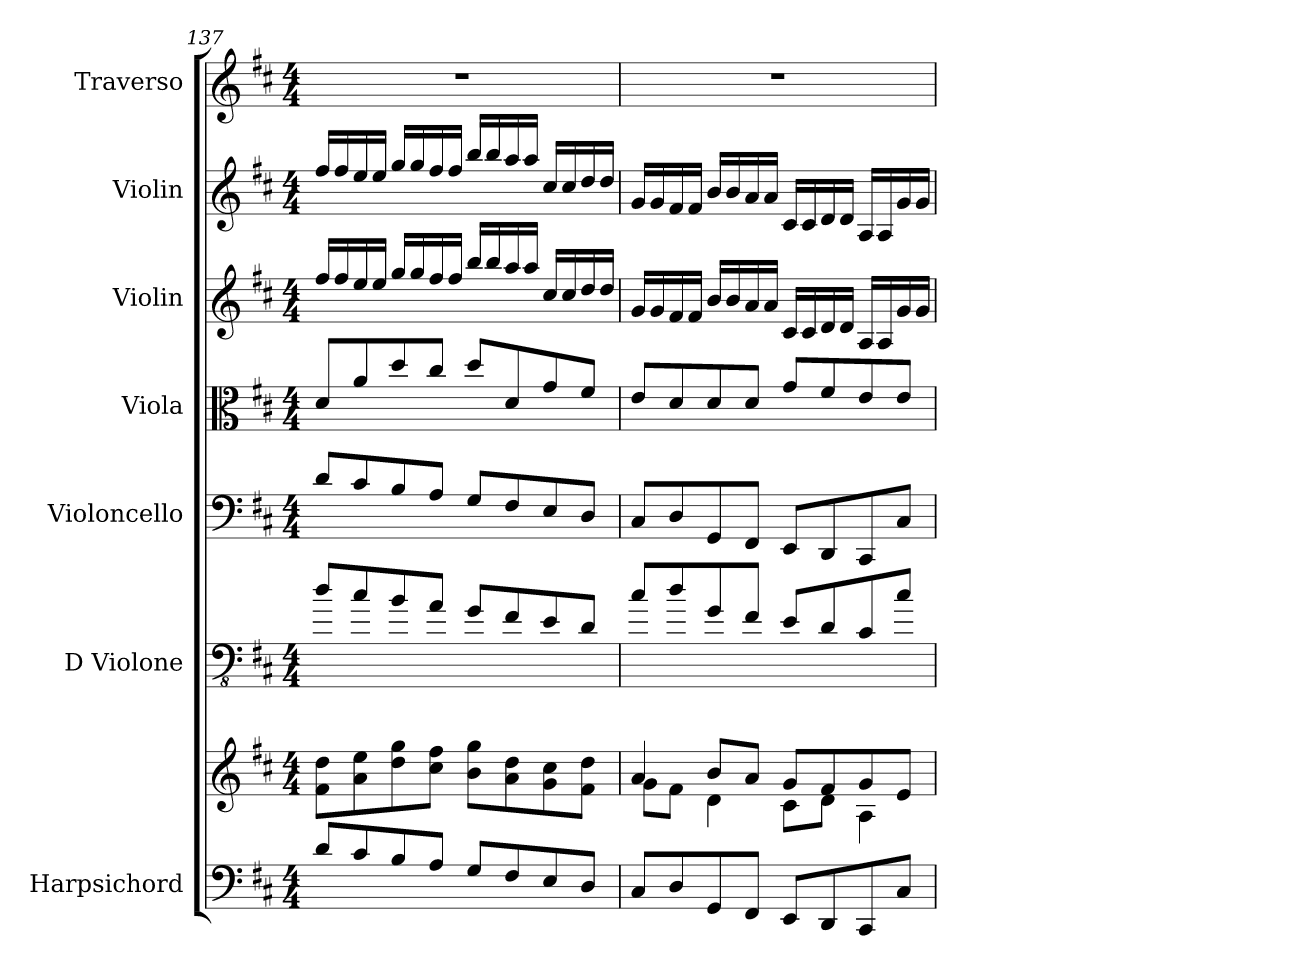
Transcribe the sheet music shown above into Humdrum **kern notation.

**kern	**kern	**kern	**kern	**kern	**kern	**kern	**kern
*part7	*part7	*part6	*part5	*part4	*part3	*part2	*part1
*staff8	*staff7	*staff6	*staff5	*staff4	*staff3	*staff2	*staff1
*I"Harpsichord	*	*I"D Violone	*I"Violoncello	*I"Viola	*I"Violin	*I"Violin	*I"Traverso
*I'Hch.	*	*I'D Vne.	*I'Vc.	*I'Vla.	*I'Vln.	*I'Vln.	*I'Trv.
!!LO:PB:g=z
*clefF4	*clefG2	*clefFv4	*clefF4	*clefC3	*clefG2	*clefG2	*clefG2
*	*	*ITrd7c12	*	*	*	*	*
*k[f#c#]	*k[f#c#]	*k[f#c#]	*k[f#c#]	*k[f#c#]	*k[f#c#]	*k[f#c#]	*k[f#c#]
*M4/4	*M4/4	*M4/4	*M4/4	*M4/4	*M4/4	*M4/4	*M4/4
=137	=137	=137	=137	=137	=137	=137	=137
8d/L	8f#\ 8dd\L	8D/L	8d/L	8d/L	16ff#/LL	16ff#/LL	1r
.	.	.	.	.	16ff#/	16ff#/	.
8c#/	8a\ 8ee\	8C#/	8c#/	8a/	16ee/	16ee/	.
.	.	.	.	.	16ee/JJ	16ee/JJ	.
8B/	8dd\ 8gg\	8BB/	8B/	8dd/	16gg/LL	16gg/LL	.
.	.	.	.	.	16gg/	16gg/	.
8A/J	8cc#\ 8ff#\J	8AA/J	8A/J	8cc#/J	16ff#/	16ff#/	.
.	.	.	.	.	16ff#/JJ	16ff#/JJ	.
8G/L	8b\ 8gg\L	8GG/L	8G/L	8dd/L	16bb/LL	16bb/LL	.
.	.	.	.	.	16bb/	16bb/	.
8F#/	8a\ 8dd\	8FF#/	8F#/	8d/	16aa/	16aa/	.
.	.	.	.	.	16aa/JJ	16aa/JJ	.
8E/	8g\ 8cc#\	8EE/	8E/	8g/	16cc#/LL	16cc#/LL	.
.	.	.	.	.	16cc#/	16cc#/	.
8D/J	8f#\ 8dd\J	8DD/J	8D/J	8f#/J	16dd/	16dd/	.
.	.	.	.	.	16dd/JJ	16dd/JJ	.
=138	=138	=138	=138	=138	=138	=138	=138
*	*^	*	*	*	*	*	*
8C#/L	4a/	8g\L	8C#/L	8C#/L	8e/L	16g/LL	16g/LL	1r
.	.	.	.	.	.	16g/	16g/	.
8D/	.	8f#\J	8D/	8D/	8d/	16f#/	16f#/	.
.	.	.	.	.	.	16f#/JJ	16f#/JJ	.
8GG/	8b/L	4d\	8GG/	8GG/	8d/	16b/LL	16b/LL	.
.	.	.	.	.	.	16b/	16b/	.
8FF#/J	8a/J	.	8FF#/J	8FF#/J	8d/J	16a/	16a/	.
.	.	.	.	.	.	16a/JJ	16a/JJ	.
8EE/L	8g/L	8c#\L	8EE/L	8EE/L	8g/L	16c#/LL	16c#/LL	.
.	.	.	.	.	.	16c#/	16c#/	.
8DD/	8f#/	8d\J	8DD/	8DD/	8f#/	16d/	16d/	.
.	.	.	.	.	.	16d/JJ	16d/JJ	.
8CC#/	8g/	4A\	8CC#/	8CC#/	8e/	16A/LL	16A/LL	.
.	.	.	.	.	.	16A/	16A/	.
8C#/J	8e/J	.	8C#/J	8C#/J	8e/J	16g/	16g/	.
.	.	.	.	.	.	16g/JJ	16g/JJ	.
*	*v	*v	*	*	*	*	*	*
=	=	=	=	=	=	=	=
*-	*-	*-	*-	*-	*-	*-	*-
